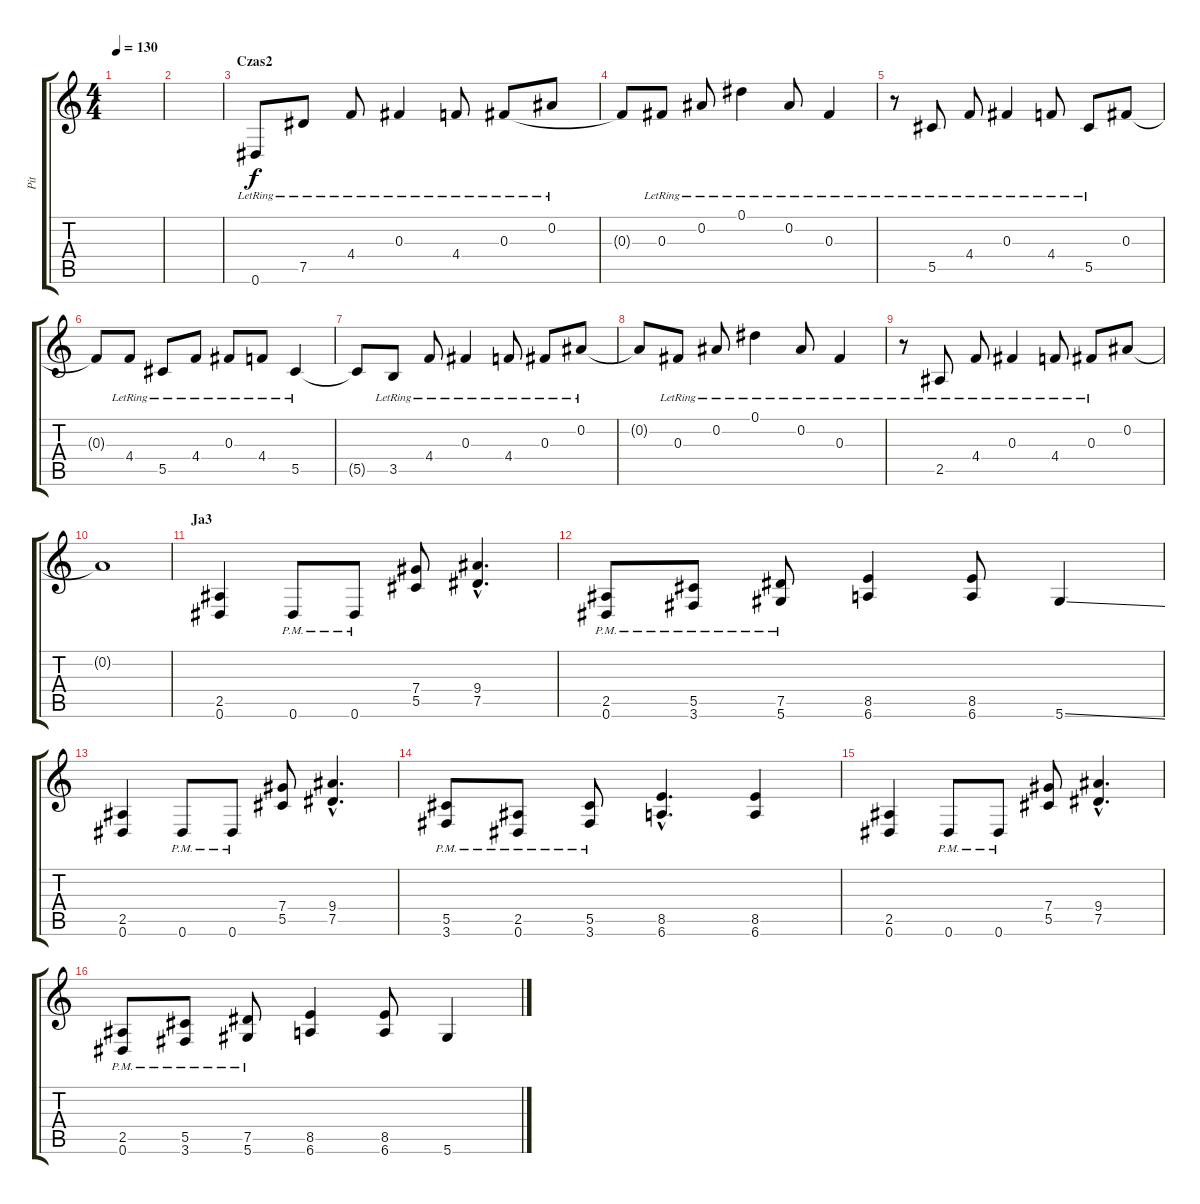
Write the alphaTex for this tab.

\track ("Pit" "Pit") {instrument overdrivenguitar}
\staff {score tabs}
\tuning (Eb4 Bb3 Gb3 Db3 Ab2 Eb2) {hide}
\ts (4 4)
\tempo 130
\clef g2
\ks c
|
|
\section ("" "Czas2")
0.6{lr}.8{volume 11 instrument electricguitarclean} 7.5{lr}.8 4.4{lr}.8 0.3{lr}.4 4.4{lr}.8 0.3{lr}.8 0.2{lr}.8 |
0.3{t}.8 0.3{lr}.8 0.2{lr}.8 0.1{lr}.4 0.2{lr}.8 0.3{lr}.4 |
r.8 5.5{lr}.8 4.4{lr}.8 0.3{lr}.4 4.4{lr}.8 5.5{lr}.8 0.3.8 |
0.3{t}.8 4.4{lr}.8 5.5{lr}.8 4.4{lr}.8 0.3{lr}.8 4.4{lr}.8 5.5{lr}.4 |
5.5{t}.8 3.5{lr}.8 4.4{lr}.8 0.3{lr}.4 4.4{lr}.8 0.3{lr}.8 0.2{lr}.8 |
0.2{t}.8 0.3{lr}.8 0.2{lr}.8 0.1{lr}.4 0.2{lr}.8 0.3{lr}.4 |
r.8 2.5{lr}.8 4.4{lr}.8 0.3{lr}.4 4.4{lr}.8 0.3{lr}.8 0.2.8 |
0.2{t}.1 |
\section ("" "Ja3")
(2.5 0.6).4{volume 16 instrument overdrivenguitar} 0.6{pm}.8 0.6{pm}.8 (7.4 5.5).8 (9.4{hac} 7.5{hac}).4{d} |
(2.5{pm} 0.6{pm}).8 (5.5{pm} 3.6{pm}).8 (7.5{pm} 5.6{pm}).8 (8.5 6.6).4 (8.5 6.6).8 5.6{ss}.4 |
(2.5 0.6).4 0.6{pm}.8 0.6{pm}.8 (7.4 5.5).8 (9.4{hac} 7.5{hac}).4{d} |
(5.5{pm} 3.6{pm}).8 (2.5{pm} 0.6{pm}).8 (5.5{pm} 3.6{pm}).8 (8.5{hac} 6.6{hac}).4{d} (8.5 6.6).4 |
(2.5 0.6).4{volume 16 instrument overdrivenguitar} 0.6{pm}.8 0.6{pm}.8 (7.4 5.5).8 (9.4{hac} 7.5{hac}).4{d} |
(2.5{pm} 0.6{pm}).8 (5.5{pm} 3.6{pm}).8 (7.5{pm} 5.6{pm}).8 (8.5 6.6).4 (8.5 6.6).8 5.6{ss}.4
